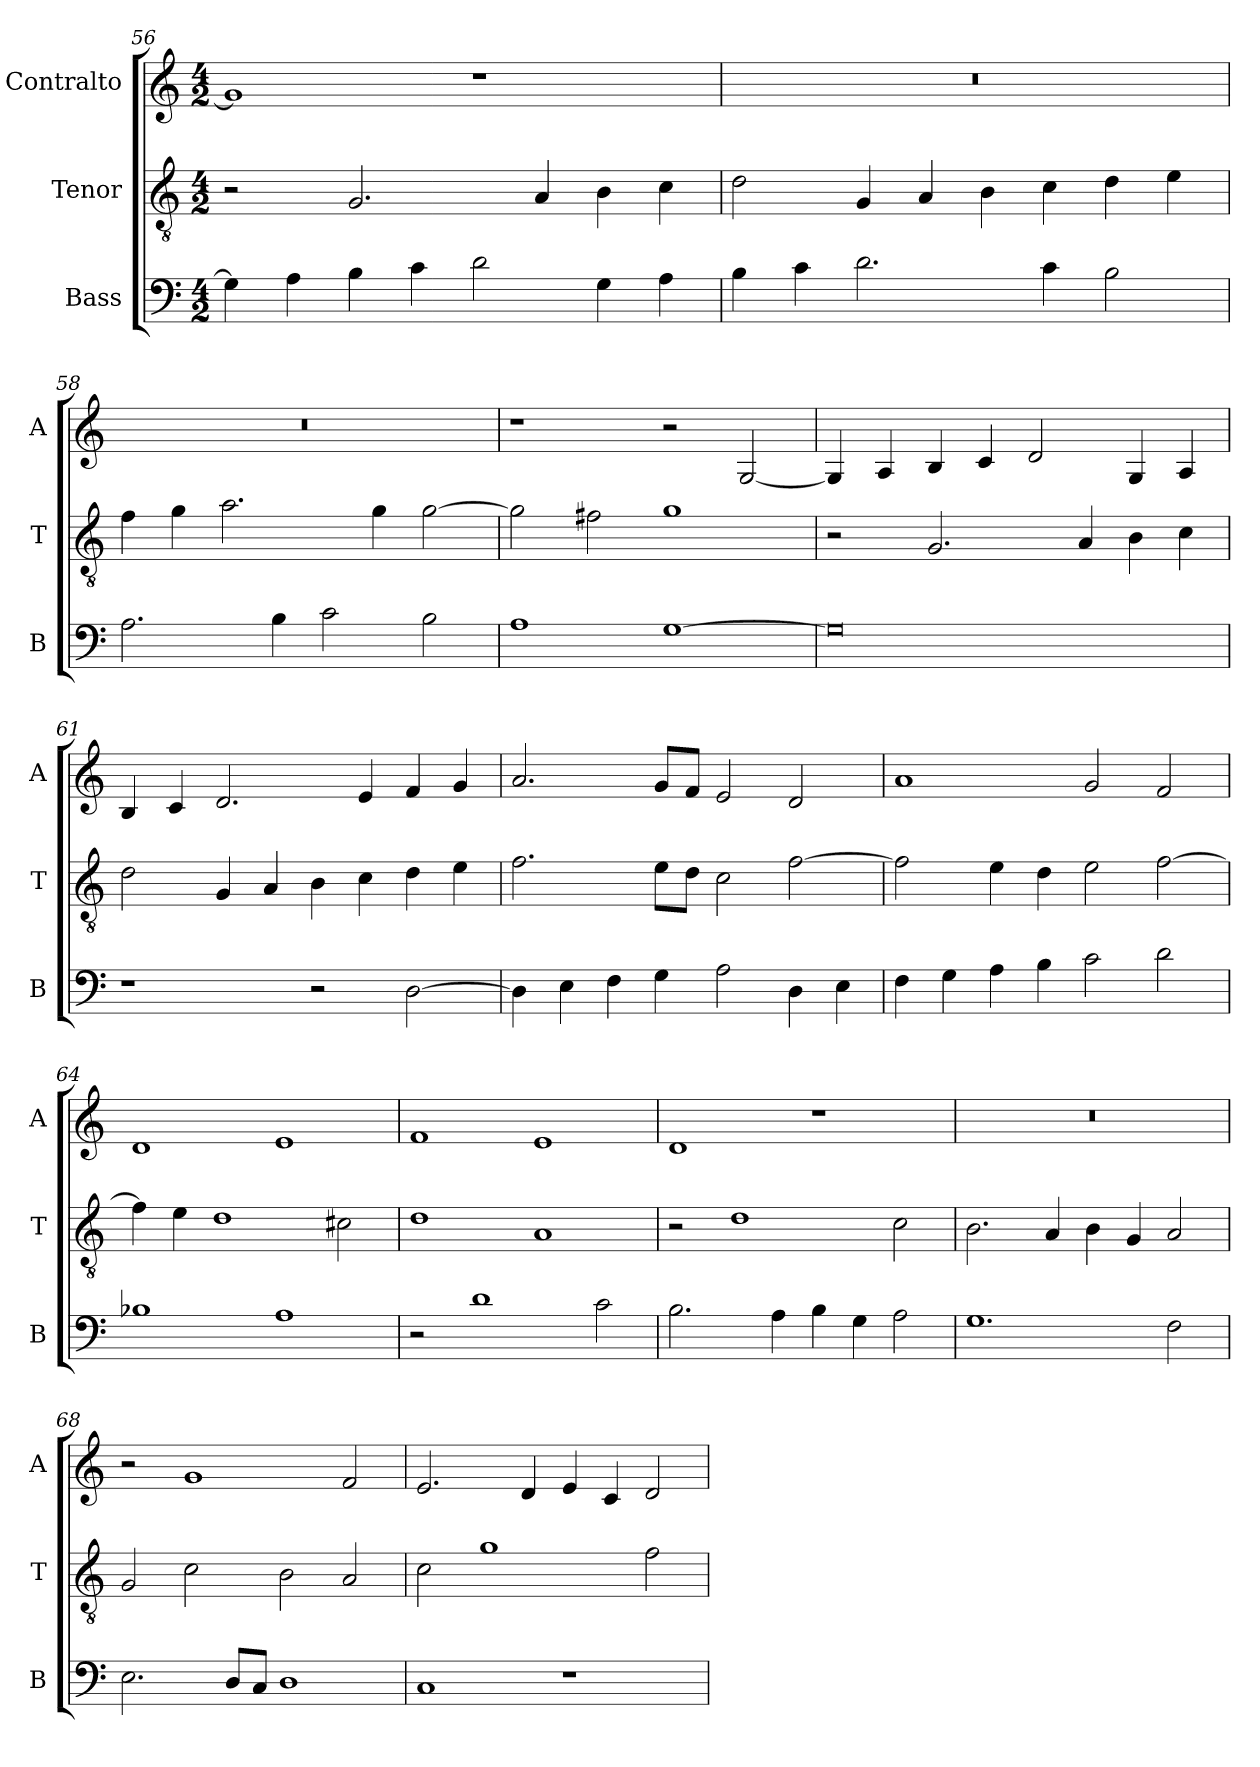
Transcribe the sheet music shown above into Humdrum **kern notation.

**kern	**kern	**kern
*part3	*part2	*part1
*staff3	*staff2	*staff1
*I"Bass	*I"Tenor	*I"Contralto
*I'B	*I'T	*I'A
*clefF4	*clefGv2	*clefG2
*k[]	*k[]	*k[]
*G:mix	*G:mix	*G:mix
*M4/2	*M4/2	*M4/2
=56	=56	=56
4G]	2r	1g]
4A	.	.
4B	2.G	.
4c	.	.
2d	.	1r
.	4A	.
4G	4B	.
4A	4c	.
=57	=57	=57
4B	2d	0r
4c	.	.
2.d	4G	.
.	4A	.
.	4B	.
4c	4c	.
2B	4d	.
.	4e	.
=58	=58	=58
2.A	4f	0r
.	4g	.
.	2.a	.
4B	.	.
2c	.	.
.	4g	.
2B	[2g	.
=59	=59	=59
1A	2g]	1r
.	2f#X	.
[1G	1g	2r
.	.	[2G
=60	=60	=60
0G]	2r	4G]
.	.	4A
.	2.G	4B
.	.	4c
.	.	2d
.	4A	.
.	4B	4G
.	4c	4A
=61	=61	=61
1r	2d	4B
.	.	4c
.	4G	2.d
.	4A	.
2r	4B	.
.	4c	4e
[2D	4d	4f
.	4e	4g
=62	=62	=62
4D]	2.f	2.a
4E	.	.
4F	.	.
4G	8e\L	8g/L
.	8d\J	8f/J
2A	2c	2e
4D	[2f	2d
4E	.	.
=63	=63	=63
4F	2f]	1a
4G	.	.
4A	4e	.
4B	4d	.
2c	2e	2g
2d	[2f	2f
=64	=64	=64
1B-X	4f]	1d
.	4e	.
.	1d	.
1A	.	1e
.	2c#X	.
=65	=65	=65
2r	1d	1f
1d	.	.
.	1A	1e
2c	.	.
=66	=66	=66
2.B	2r	1d
.	1d	.
4A	.	.
4B	.	1r
4G	.	.
2A	2c	.
=67	=67	=67
1.G	2.B	0r
.	4A	.
.	4B	.
.	4G	.
2F	2A	.
=68	=68	=68
2.E	2G	2r
.	2c	1g
8D/L	.	.
8C/J	.	.
1D	2B	.
.	2A	2f
=69	=69	=69
1C	2c	2.e
.	1g	.
.	.	4d
1r	.	4e
.	.	4c
.	2f	2d
=	=	=
*-	*-	*-
